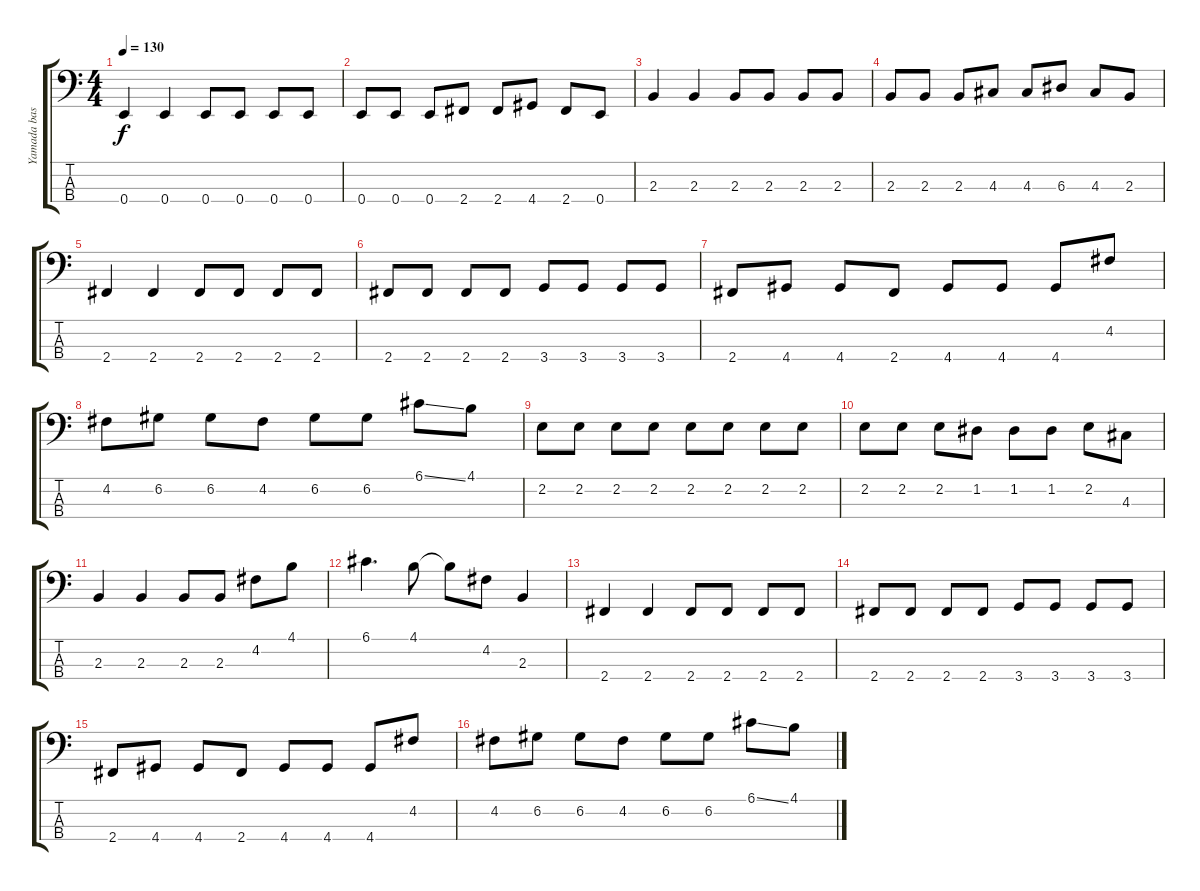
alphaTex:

\track ("Yamada bass" "Yamada bas") {instrument electricbasspick}
\staff {score tabs}
\tuning (G2 D2 A1 E1) {hide}
\ts (4 4)
\tempo 130
\clef f4
\ks c
0.4.4{dy f} 0.4.4 0.4.8 0.4.8 0.4.8 0.4.8 |
0.4.8 0.4.8 0.4.8 2.4.8 2.4.8 4.4.8 2.4.8 0.4.8 |
2.3.4 2.3.4 2.3.8 2.3.8 2.3.8 2.3.8 |
2.3.8 2.3.8 2.3.8 4.3.8 4.3.8 6.3.8 4.3.8 2.3.8 |
2.4.4 2.4.4 2.4.8 2.4.8 2.4.8 2.4.8 |
2.4.8 2.4.8 2.4.8 2.4.8 3.4.8 3.4.8 3.4.8 3.4.8 |
2.4.8 4.4.8 4.4.8 2.4.8 4.4.8 4.4.8 4.4.8 4.2.8 |
4.2.8 6.2.8 6.2.8 4.2.8 6.2.8 6.2.8 6.1{ss}.8 4.1.8 |
2.2.8 2.2.8 2.2.8 2.2.8 2.2.8 2.2.8 2.2.8 2.2.8 |
2.2.8 2.2.8 2.2.8 1.2.8 1.2.8 1.2.8 2.2.8 4.3.8 |
2.3.4 2.3.4 2.3.8 2.3.8 4.2.8 4.1.8 |
6.1.4{d} 4.1.8 4.1{t}.8 4.2.8 2.3.4 |
2.4.4 2.4.4 2.4.8 2.4.8 2.4.8 2.4.8 |
2.4.8 2.4.8 2.4.8 2.4.8 3.4.8 3.4.8 3.4.8 3.4.8 |
2.4.8 4.4.8 4.4.8 2.4.8 4.4.8 4.4.8 4.4.8 4.2.8 |
4.2.8 6.2.8 6.2.8 4.2.8 6.2.8 6.2.8 6.1{ss}.8 4.1.8
